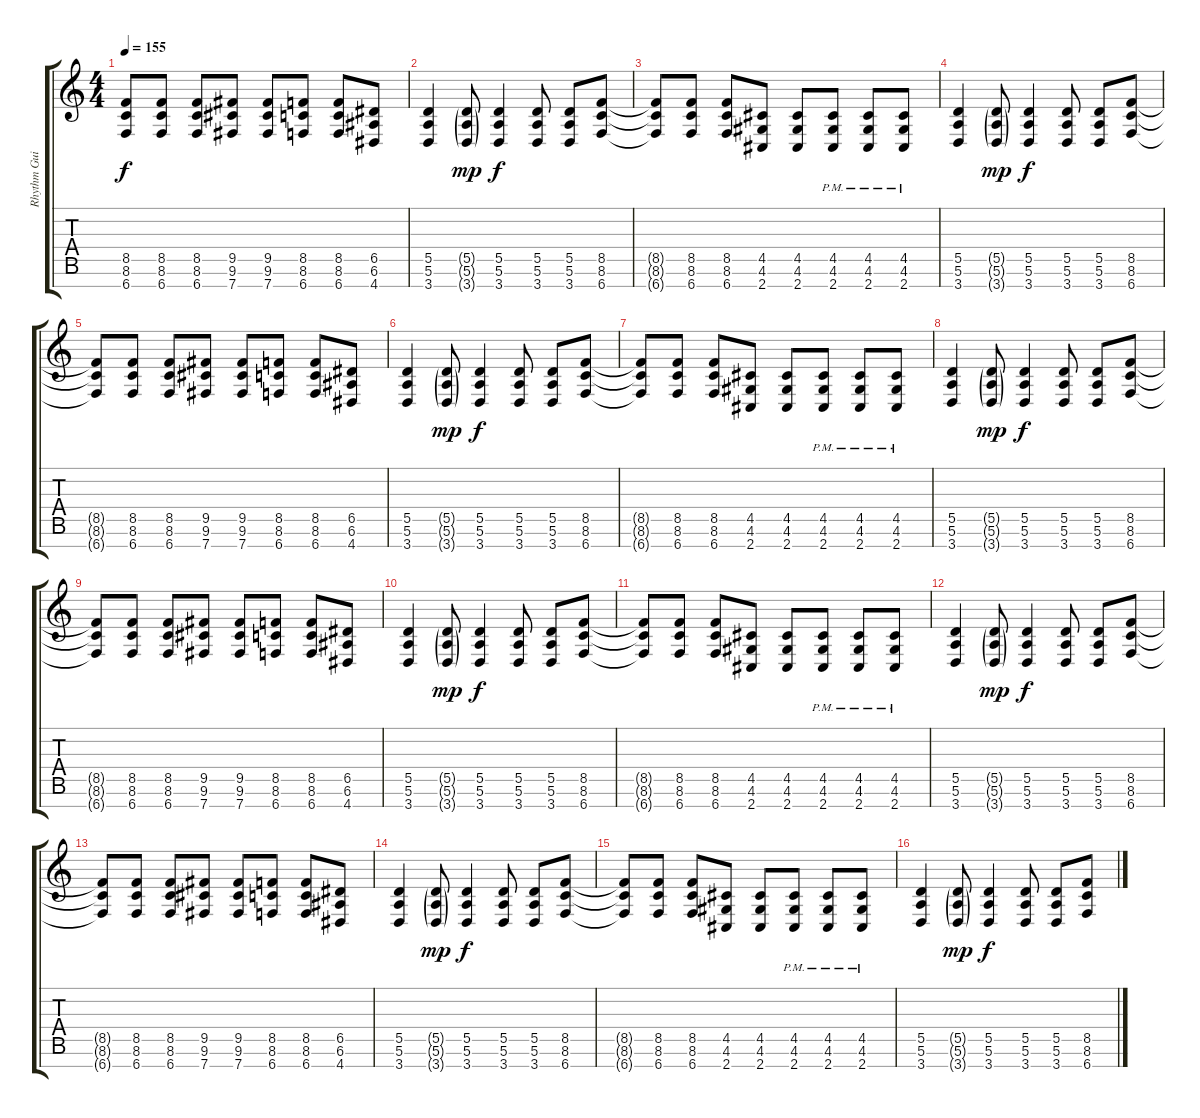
\track ("Rhythm Guitar L" "Rhythm Gui") {instrument overdrivenguitar}
\staff {score tabs}
\tuning (E4 B3 G3 D3 A2 E2 B1) {hide}
\ts (4 4)
\tempo 155
\clef g2
\ks c
(8.5{t} 8.6{t} 6.7{t}).8{dy f} (8.5 8.6 6.7).8 (8.5 8.6 6.7).8 (9.5 9.6 7.7).8 (9.5 9.6 7.7).8 (8.5 8.6 6.7).8 (8.5 8.6 6.7).8 (6.5 6.6 4.7).8 |
(5.5 5.6 3.7).4 (5.5{g} 5.6{g} 3.7{g}).8{dy mp} (5.5 5.6 3.7).4{dy f} (5.5 5.6 3.7).8 (5.5 5.6 3.7).8 (8.5 8.6 6.7).8 |
(8.5{t} 8.6{t} 6.7{t}).8 (8.5 8.6 6.7).8 (8.5 8.6 6.7).8 (4.5 4.6 2.7).8 (4.5 4.6 2.7).8 (4.5{pm} 4.6{pm} 2.7{pm}).8 (4.5{pm} 4.6{pm} 2.7{pm}).8 (4.5{pm} 4.6{pm} 2.7{pm}).8 |
(5.5 5.6 3.7).4 (5.5{g} 5.6{g} 3.7{g}).8{dy mp} (5.5 5.6 3.7).4{dy f} (5.5 5.6 3.7).8 (5.5 5.6 3.7).8 (8.5 8.6 6.7).8 |
(8.5{t} 8.6{t} 6.7{t}).8 (8.5 8.6 6.7).8 (8.5 8.6 6.7).8 (9.5 9.6 7.7).8 (9.5 9.6 7.7).8 (8.5 8.6 6.7).8 (8.5 8.6 6.7).8 (6.5 6.6 4.7).8 |
(5.5 5.6 3.7).4 (5.5{g} 5.6{g} 3.7{g}).8{dy mp} (5.5 5.6 3.7).4{dy f} (5.5 5.6 3.7).8 (5.5 5.6 3.7).8 (8.5 8.6 6.7).8 |
(8.5{t} 8.6{t} 6.7{t}).8 (8.5 8.6 6.7).8 (8.5 8.6 6.7).8 (4.5 4.6 2.7).8 (4.5 4.6 2.7).8 (4.5{pm} 4.6{pm} 2.7{pm}).8 (4.5{pm} 4.6{pm} 2.7{pm}).8 (4.5{pm} 4.6{pm} 2.7{pm}).8 |
(5.5 5.6 3.7).4 (5.5{g} 5.6{g} 3.7{g}).8{dy mp} (5.5 5.6 3.7).4{dy f} (5.5 5.6 3.7).8 (5.5 5.6 3.7).8 (8.5 8.6 6.7).8 |
(8.5{t} 8.6{t} 6.7{t}).8 (8.5 8.6 6.7).8 (8.5 8.6 6.7).8 (9.5 9.6 7.7).8 (9.5 9.6 7.7).8 (8.5 8.6 6.7).8 (8.5 8.6 6.7).8 (6.5 6.6 4.7).8 |
(5.5 5.6 3.7).4 (5.5{g} 5.6{g} 3.7{g}).8{dy mp} (5.5 5.6 3.7).4{dy f} (5.5 5.6 3.7).8 (5.5 5.6 3.7).8 (8.5 8.6 6.7).8 |
(8.5{t} 8.6{t} 6.7{t}).8 (8.5 8.6 6.7).8 (8.5 8.6 6.7).8 (4.5 4.6 2.7).8 (4.5 4.6 2.7).8 (4.5{pm} 4.6{pm} 2.7{pm}).8 (4.5{pm} 4.6{pm} 2.7{pm}).8 (4.5{pm} 4.6{pm} 2.7{pm}).8 |
(5.5 5.6 3.7).4 (5.5{g} 5.6{g} 3.7{g}).8{dy mp} (5.5 5.6 3.7).4{dy f} (5.5 5.6 3.7).8 (5.5 5.6 3.7).8 (8.5 8.6 6.7).8 |
(8.5{t} 8.6{t} 6.7{t}).8 (8.5 8.6 6.7).8 (8.5 8.6 6.7).8 (9.5 9.6 7.7).8 (9.5 9.6 7.7).8 (8.5 8.6 6.7).8 (8.5 8.6 6.7).8 (6.5 6.6 4.7).8 |
(5.5 5.6 3.7).4 (5.5{g} 5.6{g} 3.7{g}).8{dy mp} (5.5 5.6 3.7).4{dy f} (5.5 5.6 3.7).8 (5.5 5.6 3.7).8 (8.5 8.6 6.7).8 |
(8.5{t} 8.6{t} 6.7{t}).8 (8.5 8.6 6.7).8 (8.5 8.6 6.7).8 (4.5 4.6 2.7).8 (4.5 4.6 2.7).8 (4.5{pm} 4.6{pm} 2.7{pm}).8 (4.5{pm} 4.6{pm} 2.7{pm}).8 (4.5{pm} 4.6{pm} 2.7{pm}).8 |
(5.5 5.6 3.7).4 (5.5{g} 5.6{g} 3.7{g}).8{dy mp} (5.5 5.6 3.7).4{dy f} (5.5 5.6 3.7).8 (5.5 5.6 3.7).8 (8.5 8.6 6.7).8
